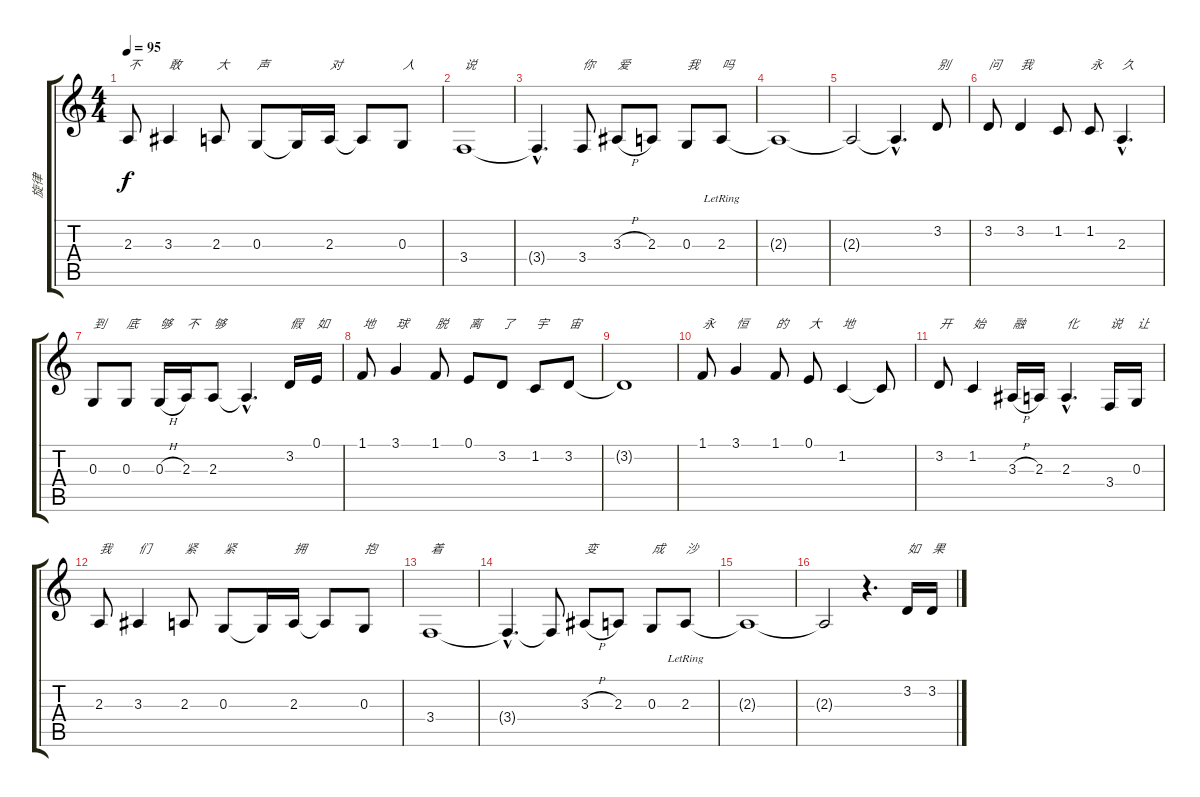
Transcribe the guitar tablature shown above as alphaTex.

\track ("旋律" "旋律") {instrument sopranosax}
\staff {score tabs}
\tuning (E4 B3 G3 D3 A2 E2) {hide}
\ts (4 4)
\tempo 95
\clef g2
\ks c
2.3.8{txt "不" dy f} 3.3.4{txt "敢"} 2.3.8{txt "大"} 0.3.8{txt "声"} 0.3{t}.16 2.3.16{txt "对"} 2.3{t}.8 0.3.8{txt "人"} |
3.4.1{txt "说"} |
3.4{hac t}.4{d} 3.4.8{txt "你"} 3.3{h}.8{txt "爱"} 2.3.8 0.3.8{txt "我"} 2.3{lr}.8{txt "吗"} |
2.3{t}.1 |
2.3{t}.2 2.3{hac t}.4{d} 3.2.8{txt "别"} |
3.2.8{txt "问"} 3.2.4{txt "我"} 1.2.8 1.2.8{txt "永"} 2.3{hac}.4{d txt "久"} |
0.3.8{txt "到"} 0.3.8{txt "底"} 0.3{h}.16{txt "够"} 2.3.16{txt "不"} 2.3.8{txt "够"} 2.3{hac t}.4{d} 3.2.16{txt "假"} 0.1.16{txt "如"} |
1.1.8{txt "地"} 3.1.4{txt "球"} 1.1.8{txt "脱"} 0.1.8{txt "离"} 3.2.8{txt "了"} 1.2.8{txt "宇"} 3.2.8{txt "宙"} |
3.2{t}.1 |
1.1.8{txt "永"} 3.1.4{txt "恒"} 1.1.8{txt "的"} 0.1.8{txt "大"} 1.2.4{txt "地"} 1.2{t}.8 |
3.2.8{txt "开"} 1.2.4{txt "始"} 3.3{h}.16{txt "融"} 2.3.16 2.3{hac}.4{d txt "化"} 3.4.16{txt "说"} 0.3.16{txt "让"} |
2.3.8{txt "我"} 3.3.4{txt "们"} 2.3.8{txt "紧"} 0.3.8{txt "紧"} 0.3{t}.16 2.3.16{txt "拥"} 2.3{t}.8 0.3.8{txt "抱"} |
3.4.1{txt "着"} |
3.4{hac t}.4{d} 3.4{t}.8 3.3{h}.8{txt "变"} 2.3.8 0.3.8{txt "成"} 2.3{lr}.8{txt "沙"} |
2.3{t}.1 |
2.3{t}.2 r.4{d} 3.2.16{txt "如"} 3.2.16{txt "果"}
